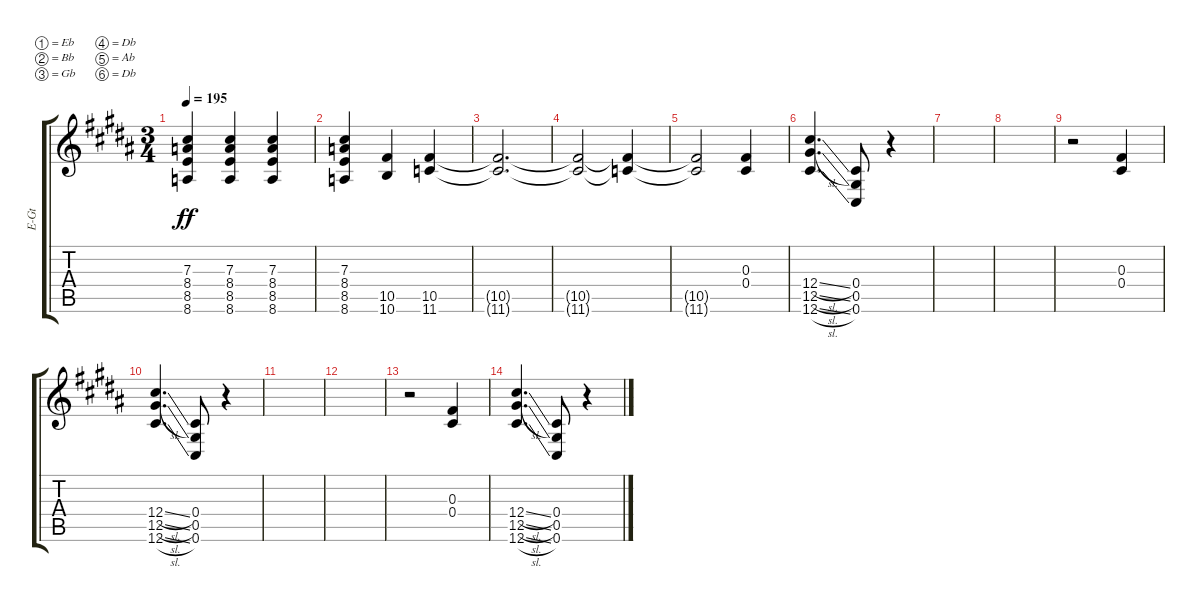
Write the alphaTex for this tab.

\bracketExtendMode groupsimilarinstruments
\otherSystemsTrackNameOrientation horizontal
\track ("Electric Guitar" "E-Gt") {instrument overdrivenguitar}
\staff {score tabs}
\tuning (Eb4 Bb3 Gb3 Db3 Ab2 Db2)
\ts (3 4)
\tempo 195
\clef g2
\ks b
(8.6{acc b} 8.5{acc forcenatural} 8.4{acc b} 7.3{acc forcenatural}).4{dy ff beam Up} (8.6{acc b} 8.5{acc forcenatural} 8.4{acc b} 7.3{acc forcenatural}).4{beam Up} (8.6{acc b} 8.5{acc forcenatural} 8.4{acc b} 7.3{acc forcenatural}).4{beam Up} |
(8.6{acc b} 8.5{acc forcenatural} 8.4{acc b} 7.3{acc forcenatural}).4{beam Up} (10.6{acc forcenatural} 10.5{acc forcenatural}).4{beam Up} (11.6{acc b} 10.5{acc forcenatural}).4{beam Up} |
(11.6{t acc b} 10.5{t acc forcenatural}).2{d beam Up} |
(10.5{t acc forcenatural} 11.6{t acc b}).2{beam Up} (10.5{t acc forcenatural} 11.6{t acc b}).4{beam Up} |
(11.6{t acc b} 10.5{t acc forcenatural}).2{beam Up} (0.4{acc forcenatural} 0.3{acc forcenatural}).4{beam Up} |
(12.4{sl acc forcenatural} 12.6{sl acc forcenatural} 12.5{sl acc forcenatural}).4{d beam Up} (0.6{acc forcenatural} 0.5{acc forcenatural} 0.4{acc forcenatural}).8{beam Up} r.4{beam Up} |
|
|
r.2{beam Down} (0.4{acc forcenatural} 0.3{acc forcenatural}).4{beam Up} |
(12.4{sl acc forcenatural} 12.6{sl acc forcenatural} 12.5{sl acc forcenatural}).4{d beam Up} (0.6{acc forcenatural} 0.5{acc forcenatural} 0.4{acc forcenatural}).8{beam Up} r.4{beam Up} |
|
|
r.2{beam Down} (0.4{acc forcenatural} 0.3{acc forcenatural}).4{beam Up} |
(12.4{sl acc forcenatural} 12.6{sl acc forcenatural} 12.5{sl acc forcenatural}).4{d beam Up} (0.6{acc forcenatural} 0.5{acc forcenatural} 0.4{acc forcenatural}).8{beam Up} r.4{beam Up}
